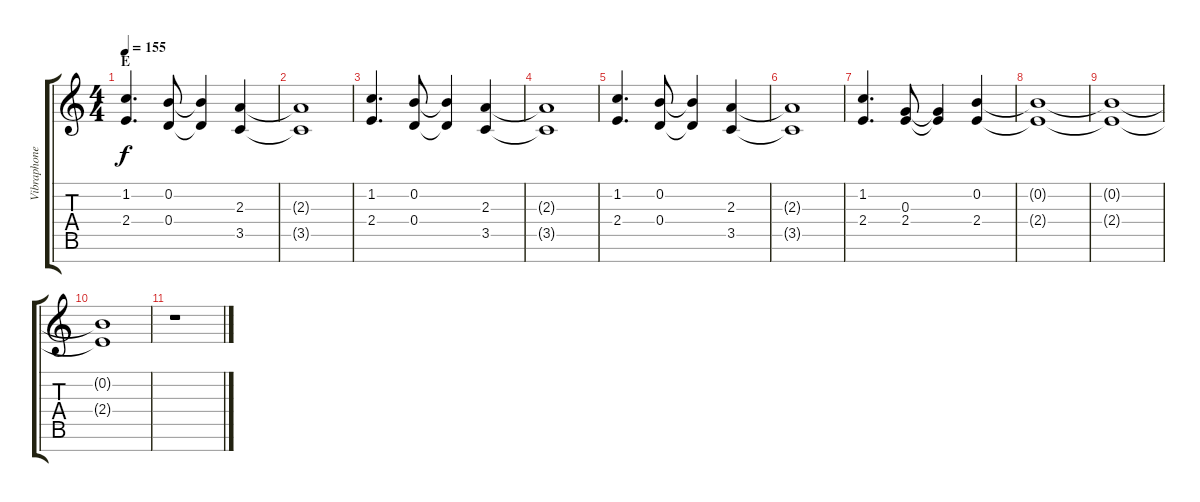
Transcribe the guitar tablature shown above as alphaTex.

\track ("Vibraphone" "Vibraphone") {instrument vibraphone}
\staff {score tabs}
\tuning (E5 B4 G4 D4 A3 E3 B2) {hide}
\ts (4 4)
\section ("" "E")
\tempo 155
\clef g2
\ks c
(1.2 2.4).4{d dy f} (0.2 0.4).8 (0.2{t} 0.4{t}).4 (2.3 3.5).4 |
(2.3{t} 3.5{t}).1 |
(1.2 2.4).4{d} (0.2 0.4).8 (0.2{t} 0.4{t}).4 (2.3 3.5).4 |
(2.3{t} 3.5{t}).1 |
(1.2 2.4).4{d} (0.2 0.4).8 (0.2{t} 0.4{t}).4 (2.3 3.5).4 |
(2.3{t} 3.5{t}).1 |
(1.2 2.4).4{d} (0.3 2.4).8 (0.3{t} 2.4{t}).4 (0.2 2.4).4 |
(0.2{t} 2.4{t}).1 |
(0.2{t} 2.4{t}).1 |
(0.2{t} 2.4{t}).1 |
r.1
